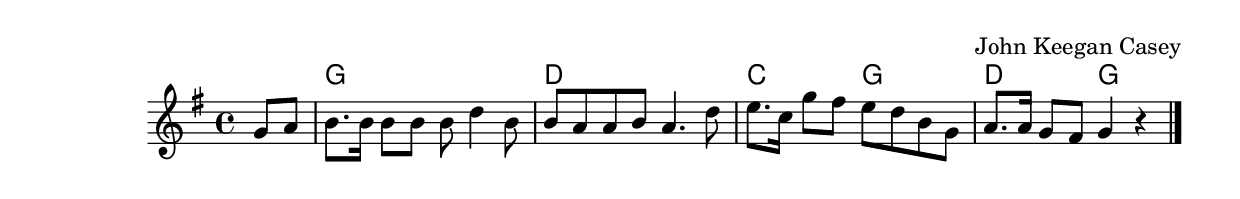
\version "2.16.0"

\header {
  %title = "The Rising of the Moon"
  composer = "John Keegan Casey"
}

<<
    \chords {s4 g1 d c2 g d g}
    \relative g'
    {
	    \time 4/4
	    \key g \major			
	    \partial 4 g8 a | 
	    b8. b16 b8 b b d4 b8 | 
	    b a a b a4. d8 |
        e8. c16 g'8 fis e d b g | 
        a8. a16 g8 fis g4 r4 \bar "|."
    }
>>

